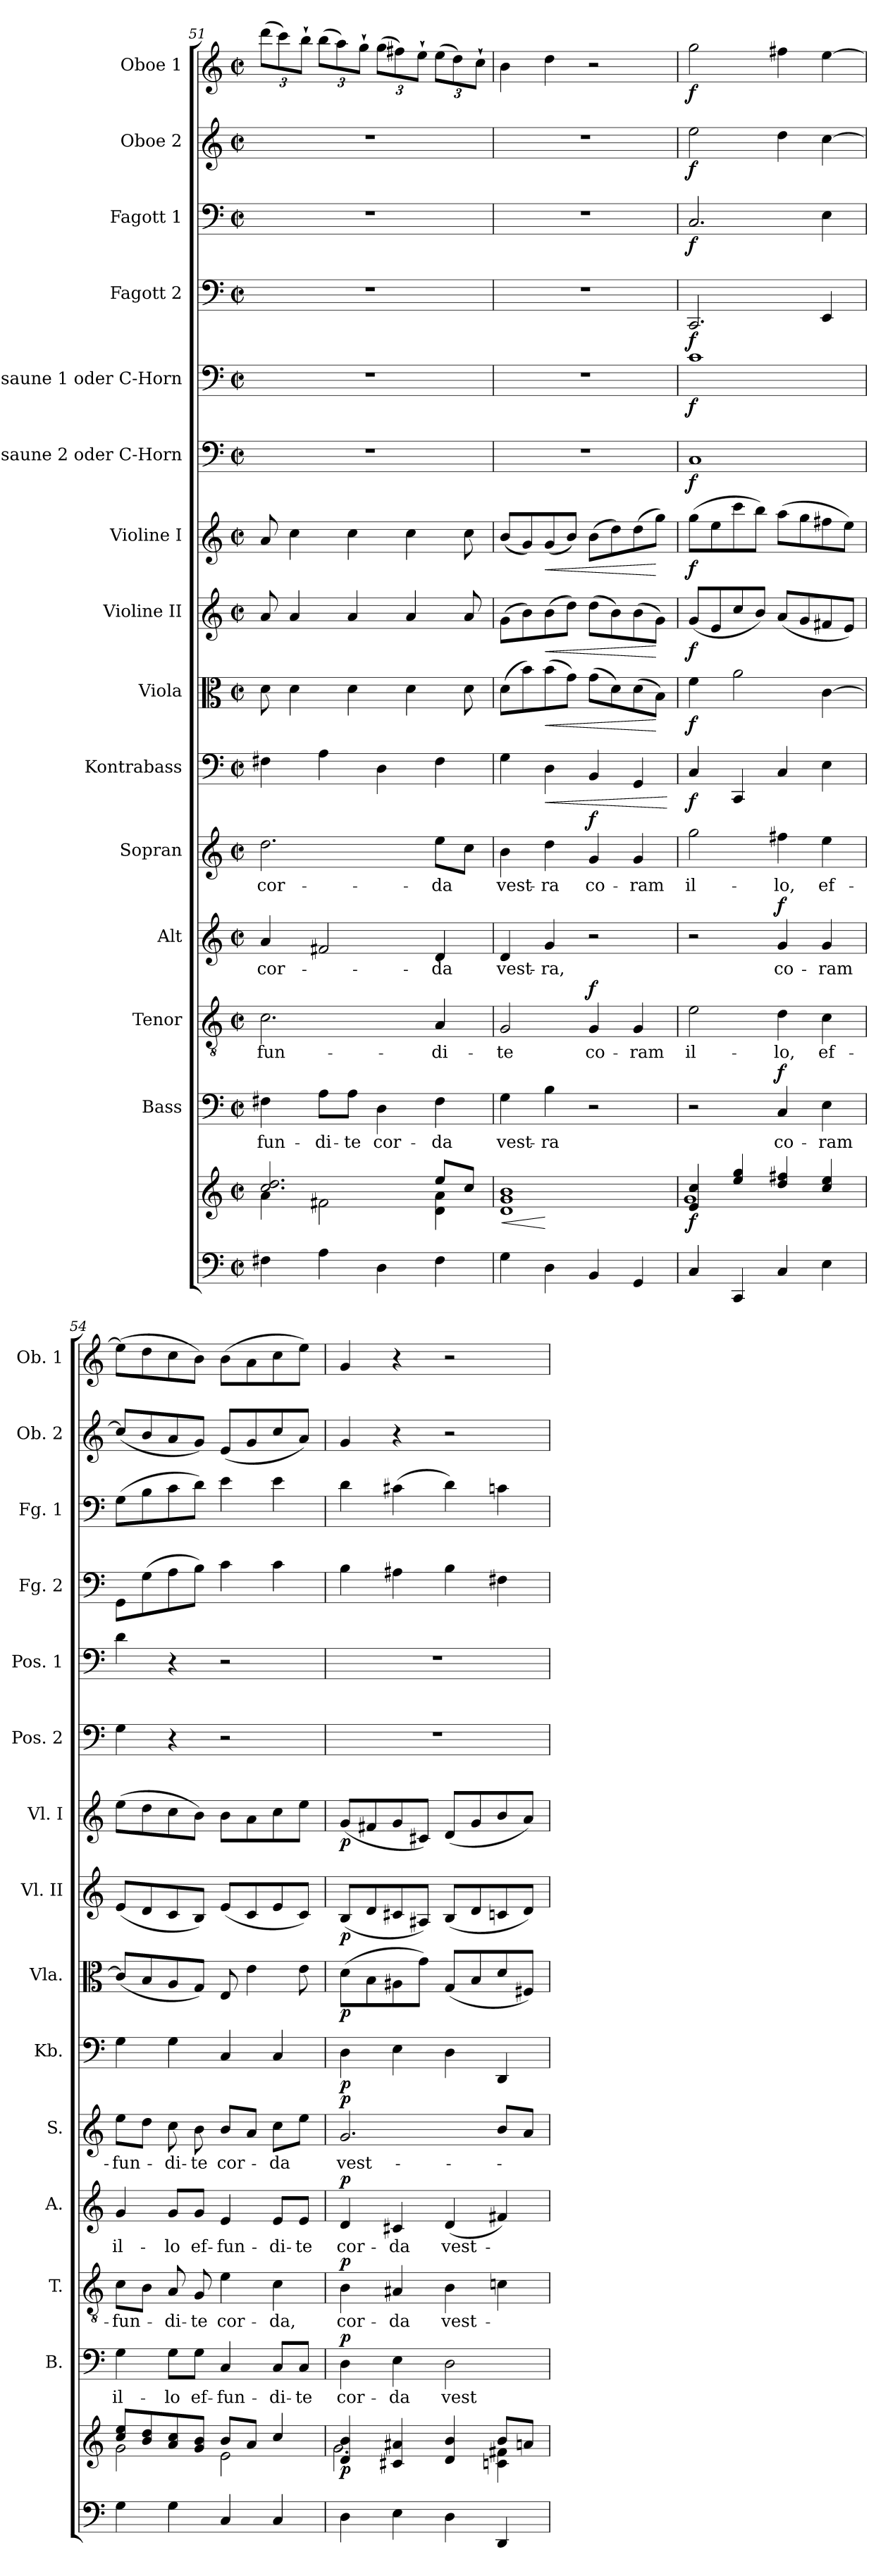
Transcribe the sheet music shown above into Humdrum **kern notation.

**kern	**kern	**dynam	**kern	**text	**dynam	**kern	**text	**dynam	**kern	**text	**dynam	**kern	**text	**dynam	**kern	**dynam	**kern	**dynam	**kern	**dynam	**kern	**dynam	**kern	**dynam	**kern	**dynam	**kern	**dynam	**kern	**dynam	**kern	**dynam	**kern	**dynam
*part15	*part15	*part15	*part14	*part14	*part14	*part13	*part13	*part13	*part12	*part12	*part12	*part11	*part11	*part11	*part10	*part10	*part9	*part9	*part8	*part8	*part7	*part7	*part6	*part6	*part5	*part5	*part4	*part4	*part3	*part3	*part2	*part2	*part1	*part1
*staff16	*staff15	*staff15/16	*staff14	*staff14	*staff14	*staff13	*staff13	*staff13	*staff12	*staff12	*staff12	*staff11	*staff11	*staff11	*staff10	*staff10	*staff9	*staff9	*staff8	*staff8	*staff7	*staff7	*staff6	*staff6	*staff5	*staff5	*staff4	*staff4	*staff3	*staff3	*staff2	*staff2	*staff1	*staff1
*	*	*	*I"Bass	*	*	*I"Tenor	*	*	*I"Alt	*	*	*I"Sopran	*	*	*I"Kontrabass	*	*I"Viola	*	*I"Violine II	*	*I"Violine I	*	*I"Posaune 2 oder C-Horn	*	*I"Posaune 1 oder C-Horn	*	*I"Fagott 2	*	*I"Fagott 1	*	*I"Oboe 2	*	*I"Oboe 1	*
*	*	*	*I'B.	*	*	*I'T.	*	*	*I'A.	*	*	*I'S.	*	*	*I'Kb.	*	*I'Vla.	*	*I'Vl. II	*	*I'Vl. I	*	*I'Pos. 2	*	*I'Pos. 1	*	*I'Fg. 2	*	*I'Fg. 1	*	*I'Ob. 2	*	*I'Ob. 1	*
*clefF4	*clefG2	*	*clefF4	*	*	*clefGv2	*	*	*clefG2	*	*	*clefG2	*	*	*clefF4	*	*clefC3	*	*clefG2	*	*clefG2	*	*clefF4	*	*clefF4	*	*clefF4	*	*clefF4	*	*clefG2	*	*clefG2	*
*	*	*	*	*	*	*	*	*	*	*	*	*	*	*	*ITrd7c12	*	*	*	*	*	*	*	*	*	*	*	*	*	*	*	*	*	*	*
*k[]	*k[]	*	*k[]	*	*	*k[]	*	*	*k[]	*	*	*k[]	*	*	*k[]	*	*k[]	*	*k[]	*	*k[]	*	*k[]	*	*k[]	*	*k[]	*	*k[]	*	*k[]	*	*k[]	*
*C:	*C:	*	*C:	*	*	*C:	*	*	*C:	*	*	*C:	*	*	*C:	*	*C:	*	*C:	*	*C:	*	*C:	*	*C:	*	*C:	*	*C:	*	*C:	*	*C:	*
*M2/2	*M2/2	*	*M2/2	*	*	*M2/2	*	*	*M2/2	*	*	*M2/2	*	*	*M2/2	*	*M2/2	*	*M2/2	*	*M2/2	*	*M2/2	*	*M2/2	*	*M2/2	*	*M2/2	*	*M2/2	*	*M2/2	*
*met(c|)	*met(c|)	*	*met(c|)	*	*	*met(c|)	*	*	*met(c|)	*	*	*met(c|)	*	*	*met(c|)	*	*met(c|)	*	*met(c|)	*	*met(c|)	*	*met(c|)	*	*met(c|)	*	*met(c|)	*	*met(c|)	*	*met(c|)	*	*met(c|)	*
=51	=51	=51	=51	=51	=51	=51	=51	=51	=51	=51	=51	=51	=51	=51	=51	=51	=51	=51	=51	=51	=51	=51	=51	=51	=51	=51	=51	=51	=51	=51	=51	=51	=51	=51
*	*^	*	*	*	*	*	*	*	*	*	*	*	*	*	*	*	*	*	*	*	*	*	*	*	*	*	*	*	*	*	*	*	*	*
!	!	!	!	!	!LO:LY:b	!	!	!LO:LY:b	!	!	!LO:LY:b	!	!	!LO:LY:b	!	!	!	!	!	!	!	!	!	!	!	!	!	!	!	!	!	!	!	!	!
*	*	*	*	*	*	*	*	*	*	*	*	*	*	*	*	*	*	*	*	*	*	*	*	*	*	*	*	*	*	*	*	*	*	*Xbrackettup	*
4F#X\	2.cc/ 2.dd/	4a\	.	4F#X\	-fun-	.	2.c\	-fun-	.	4a/	cor-	.	2.dd\	cor-	.	4FF#X\	.	8d\	.	8a/	.	8a/	.	1r	.	1r	.	1r	.	1r	.	1r	.	(>12ddd\L	.
.	.	.	.	.	.	.	.	.	.	.	.	.	.	.	.	.	.	.	.	.	.	.	.	.	.	.	.	.	.	.	.	.	.	12ccc\)	.
.	.	.	.	.	.	.	.	.	.	.	.	.	.	.	.	.	.	4d\	.	4a/	.	4cc\	.	.	.	.	.	.	.	.	.	.	.	.	.
.	.	.	.	.	.	.	.	.	.	.	.	.	.	.	.	.	.	.	.	.	.	.	.	.	.	.	.	.	.	.	.	.	.	12bb`>\J	.
!	!	!	!	!	!LO:LY:b	!	!	!	!	!	!	!	!	!	!	!	!	!	!	!	!	!	!	!	!	!	!	!	!	!	!	!	!	!	!
4A\	.	2f#X\	.	8A\L	-di-	.	.	.	.	2f#X/	.	.	.	.	.	4AA\	.	.	.	.	.	.	.	.	.	.	.	.	.	.	.	.	.	(>12bb\L	.
.	.	.	.	.	.	.	.	.	.	.	.	.	.	.	.	.	.	.	.	.	.	.	.	.	.	.	.	.	.	.	.	.	.	12aa\)	.
!	!	!	!	!	!LO:LY:b	!	!	!	!	!	!	!	!	!	!	!	!	!	!	!	!	!	!	!	!	!	!	!	!	!	!	!	!	!	!
.	.	.	.	8A\J	-te	.	.	.	.	.	.	.	.	.	.	.	.	4d\	.	4a/	.	4cc\	.	.	.	.	.	.	.	.	.	.	.	.	.
.	.	.	.	.	.	.	.	.	.	.	.	.	.	.	.	.	.	.	.	.	.	.	.	.	.	.	.	.	.	.	.	.	.	12gg`>\J	.
!	!	!	!	!	!LO:LY:b	!	!	!	!	!	!	!	!	!	!	!	!	!	!	!	!	!	!	!	!	!	!	!	!	!	!	!	!	!	!
4D\	.	.	.	4D\	cor-	.	.	.	.	.	.	.	.	.	.	4DD\	.	.	.	.	.	.	.	.	.	.	.	.	.	.	.	.	.	(>12gg\L	.
.	.	.	.	.	.	.	.	.	.	.	.	.	.	.	.	.	.	.	.	.	.	.	.	.	.	.	.	.	.	.	.	.	.	12ff#X\)	.
.	.	.	.	.	.	.	.	.	.	.	.	.	.	.	.	.	.	4d\	.	4a/	.	4cc\	.	.	.	.	.	.	.	.	.	.	.	.	.
.	.	.	.	.	.	.	.	.	.	.	.	.	.	.	.	.	.	.	.	.	.	.	.	.	.	.	.	.	.	.	.	.	.	12ee`>\J	.
!	!	!	!	!	!LO:LY:b	!	!	!LO:LY:b	!	!	!LO:LY:b	!	!	!LO:LY:b	!	!	!	!	!	!	!	!	!	!	!	!	!	!	!	!	!	!	!	!	!
4F#\	8ee/L	4d\ 4a\	.	4F#\	-da	.	4A/	-di-	.	4d/	-da	.	8ee\L	-da	.	4FF#\	.	.	.	.	.	.	.	.	.	.	.	.	.	.	.	.	.	(>12ee\L	.
.	.	.	.	.	.	.	.	.	.	.	.	.	.	.	.	.	.	.	.	.	.	.	.	.	.	.	.	.	.	.	.	.	.	12dd\)	.
.	8cc/J	.	.	.	.	.	.	.	.	.	.	.	8cc\J	.	.	.	.	8d\	.	8a/	.	8cc\	.	.	.	.	.	.	.	.	.	.	.	.	.
.	.	.	.	.	.	.	.	.	.	.	.	.	.	.	.	.	.	.	.	.	.	.	.	.	.	.	.	.	.	.	.	.	.	12cc`>\J	.
*	*v	*v	*	*	*	*	*	*	*	*	*	*	*	*	*	*	*	*	*	*	*	*	*	*	*	*	*	*	*	*	*	*	*	*	*
=52	=52	=52	=52	=52	=52	=52	=52	=52	=52	=52	=52	=52	=52	=52	=52	=52	=52	=52	=52	=52	=52	=52	=52	=52	=52	=52	=52	=52	=52	=52	=52	=52	=52	=52
!	!	!LO:HP:b	!	!LO:LY:b	!	!	!LO:LY:b	!	!	!LO:LY:b	!	!	!LO:LY:b	!	!	!	!	!	!	!	!	!	!	!	!	!	!	!	!	!	!	!	!	!
4G\	1d 1g 1b	<	4G\	vest-	.	2G/	-te	.	4d/	vest-	.	4b\	vest-	.	4GG\	.	(>8d\L	.	(>8g\L	.	(<8b/L	.	1r	.	1r	.	1r	.	1r	.	1r	.	4b\	.
.	.	.	.	.	.	.	.	.	.	.	.	.	.	.	.	.	8b\)	.	8b\)	.	8g/)	.	.	.	.	.	.	.	.	.	.	.	.	.
!	!	!	!	!LO:LY:b	!	!	!	!	!	!LO:LY:b	!	!	!LO:LY:b	!	!	!LO:HP:b	!	!LO:HP:b	!	!LO:HP:b	!	!LO:HP:b	!	!	!	!	!	!	!	!	!	!	!	!
4D\	.	[	4B\	-ra	.	.	.	.	4g/	-ra,	.	4dd\	-ra	.	4DD\	<	(>8b\	<	(>8b\	<	(<8g/	<	.	.	.	.	.	.	.	.	.	.	4dd\	.
.	.	.	.	.	.	.	.	.	.	.	.	.	.	.	.	.	8g\J)	.	8dd\J)	.	8b/J)	.	.	.	.	.	.	.	.	.	.	.	.	.
!	!	!	!	!	!	!	!LO:LY:b	!LO:DY:a	!	!	!	!	!LO:LY:b	!LO:DY:a	!	!	!	!	!	!	!	!	!	!	!	!	!	!	!	!	!	!	!	!
4BB/	.	.	2r	.	.	4G/	co-	f	2r	.	.	4g/	co-	f	4BBB/	.	(>8g\L	.	(>8dd\L	.	(>8b\L	.	.	.	.	.	.	.	.	.	.	.	2r	.
.	.	.	.	.	.	.	.	.	.	.	.	.	.	.	.	.	8d\)	.	8b\)	.	8dd\)	.	.	.	.	.	.	.	.	.	.	.	.	.
!	!	!	!	!	!	!	!LO:LY:b	!	!	!	!	!	!LO:LY:b	!	!	!	!	!	!	!	!	!	!	!	!	!	!	!	!	!	!	!	!	!
4GG/	.	.	.	.	.	4G/	-ram	.	.	.	.	4g/	-ram	.	4GGG/	.	(>8d\	.	(>8b\	.	(>8dd\	.	.	.	.	.	.	.	.	.	.	.	.	.
.	.	.	.	.	.	.	.	.	.	.	.	.	.	.	.	.	8B\J)	[	8g\J)	[	8gg\J)	[	.	.	.	.	.	.	.	.	.	.	.	.
.	.	.	.	.	.	.	.	.	.	.	.	.	.	.	.	[	.	.	.	.	.	.	.	.	.	.	.	.	.	.	.	.	.	.
=53	=53	=53	=53	=53	=53	=53	=53	=53	=53	=53	=53	=53	=53	=53	=53	=53	=53	=53	=53	=53	=53	=53	=53	=53	=53	=53	=53	=53	=53	=53	=53	=53	=53	=53
*	*^	*	*	*	*	*	*	*	*	*	*	*	*	*	*	*	*	*	*	*	*	*	*	*	*	*	*	*	*	*	*	*	*	*
!	!	!	!LO:DY:b	!	!	!	!	!LO:LY:b	!	!	!	!	!	!LO:LY:b	!	!	!LO:DY:b	!	!LO:DY:b	!	!LO:DY:b	!	!LO:DY:b	!	!LO:DY:b	!	!LO:DY:b	!	!LO:DY:b	!	!LO:DY:b	!	!LO:DY:b	!	!LO:DY:b
4C/	4e/ 4cc/	1g	f	2r	.	.	2e\	il-	.	2r	.	.	2gg\	il-	.	4CC/	f	4f\	f	(<8g/L	f	(>8gg\L	f	1C	f	1c	f	2.CC/	f	2.C/	f	2ee\	f	2gg\	f
.	.	.	.	.	.	.	.	.	.	.	.	.	.	.	.	.	.	.	.	8e/	.	8ee\	.	.	.	.	.	.	.	.	.	.	.	.	.
4CC/	4ee/ 4gg/	.	.	.	.	.	.	.	.	.	.	.	.	.	.	4CCC/	.	2a\	.	8cc/	.	8ccc\	.	.	.	.	.	.	.	.	.	.	.	.	.
.	.	.	.	.	.	.	.	.	.	.	.	.	.	.	.	.	.	.	.	8b/J)	.	8bb\J)	.	.	.	.	.	.	.	.	.	.	.	.	.
!	!	!	!	!	!LO:LY:b	!LO:DY:a	!	!LO:LY:b	!	!	!LO:LY:b	!LO:DY:a	!	!LO:LY:b	!	!	!	!	!	!	!	!	!	!	!	!	!	!	!	!	!	!	!	!	!
4C/	4dd/ 4ff#X/	.	.	4C/	co-	f	4d\	-lo,	.	4g/	co-	f	4ff#X\	-lo,	.	4CC/	.	.	.	(<8a/L	.	(>8aa\L	.	.	.	.	.	.	.	.	.	4dd\	.	4ff#X\	.
.	.	.	.	.	.	.	.	.	.	.	.	.	.	.	.	.	.	.	.	8g/	.	8gg\	.	.	.	.	.	.	.	.	.	.	.	.	.
!	!	!	!	!	!LO:LY:b	!	!	!LO:LY:b	!	!	!LO:LY:b	!	!	!LO:LY:b	!	!	!	!	!	!	!	!	!	!	!	!	!	!	!	!	!	!	!	!	!
4E\	4cc/ 4ee/	.	.	4E\	-ram	.	4c\	ef-	.	4g/	-ram	.	4ee\	ef-	.	4EE\	.	[4c\	.	8f#X/	.	8ff#X\	.	.	.	.	.	4EE/	.	4E\	.	[4cc\	.	[4ee\	.
.	.	.	.	.	.	.	.	.	.	.	.	.	.	.	.	.	.	.	.	8e/J)	.	8ee\J)	.	.	.	.	.	.	.	.	.	.	.	.	.
=54	=54	=54	=54	=54	=54	=54	=54	=54	=54	=54	=54	=54	=54	=54	=54	=54	=54	=54	=54	=54	=54	=54	=54	=54	=54	=54	=54	=54	=54	=54	=54	=54	=54	=54	=54
!	!	!	!	!	!LO:LY:b	!	!	!LO:LY:b	!	!	!LO:LY:b	!	!	!LO:LY:b	!	!	!	!	!	!	!	!	!	!	!	!	!	!	!	!	!	!	!	!	!
4G\	8cc/ 8ee/L	2g\	.	4G\	il-	.	8c\L	-fun-	.	4g/	il-	.	8ee\L	-fun-	.	4GG\	.	(<8c/L]	.	(<8e/L	.	(>8ee\L	.	4G\	.	4d\	.	8GG\L	.	(>8G\L	.	(<8cc/L]	.	(>8ee\L]	.
.	8b/ 8dd/	.	.	.	.	.	8B\J	.	.	.	.	.	8dd\J	.	.	.	.	8B/	.	8d/	.	8dd\	.	.	.	.	.	(>8G\	.	8B\	.	8b/	.	8dd\	.
!	!	!	!	!	!LO:LY:b	!	!	!LO:LY:b	!	!	!LO:LY:b	!	!	!LO:LY:b	!	!	!	!	!	!	!	!	!	!	!	!	!	!	!	!	!	!	!	!	!
4G\	8a/ 8cc/	.	.	8G\L	-lo	.	8A/	-di-	.	8g/L	-lo	.	8cc\	-di-	.	4GG\	.	8A/	.	8c/	.	8cc\	.	4r	.	4r	.	8A\	.	8c\	.	8a/	.	8cc\	.
!	!	!	!	!	!LO:LY:b	!	!	!LO:LY:b	!	!	!LO:LY:b	!	!	!LO:LY:b	!	!	!	!	!	!	!	!	!	!	!	!	!	!	!	!	!	!	!	!	!
.	8g/ 8b/J	.	.	8G\J	ef-	.	8G/	-te	.	8g/J	ef-	.	8b\	-te	.	.	.	8G/J)	.	8B/J)	.	8b\J)	.	.	.	.	.	8B\J)	.	8d\J)	.	8g/J)	.	8b\J)	.
!	!	!	!	!	!LO:LY:b	!	!	!LO:LY:b	!	!	!LO:LY:b	!	!	!LO:LY:b	!	!	!	!	!	!	!	!	!	!	!	!	!	!	!	!	!	!	!	!	!
4C/	8b/L	2e\	.	4C/	-fun-	.	4e\	cor-	.	4e/	-fun-	.	8b/L	cor-	.	4CC/	.	8E/	.	(<8e/L	.	8b\L	.	2r	.	2r	.	4c\	.	4e\	.	(<8e/L	.	(>8b\L	.
.	8a/J	.	.	.	.	.	.	.	.	.	.	.	8a/J	.	.	.	.	4e\	.	8c/	.	8a\	.	.	.	.	.	.	.	.	.	8g/	.	8a\	.
!	!	!	!	!	!LO:LY:b	!	!	!LO:LY:b	!	!	!LO:LY:b	!	!	!LO:LY:b	!	!	!	!	!	!	!	!	!	!	!	!	!	!	!	!	!	!	!	!	!
4C/	4cc/	.	.	8C/L	-di-	.	4c\	-da,	.	8e/L	-di-	.	8cc\L	-da	.	4CC/	.	.	.	8e/	.	8cc\	.	.	.	.	.	4c\	.	4e\	.	8cc/	.	8cc\	.
!	!	!	!	!	!LO:LY:b	!	!	!	!	!	!LO:LY:b	!	!	!	!	!	!	!	!	!	!	!	!	!	!	!	!	!	!	!	!	!	!	!	!
.	.	.	.	8C/J	-te	.	.	.	.	8e/J	-te	.	8ee\J	.	.	.	.	8e\	.	8c/J)	.	8ee\J	.	.	.	.	.	.	.	.	.	8a/J)	.	8ee\J)	.
!!LO:PB:g=z
=55	=55	=55	=55	=55	=55	=55	=55	=55	=55	=55	=55	=55	=55	=55	=55	=55	=55	=55	=55	=55	=55	=55	=55	=55	=55	=55	=55	=55	=55	=55	=55	=55	=55	=55	=55
!	!	!	!LO:DY:b	!	!LO:LY:b	!LO:DY:a	!	!LO:LY:b	!LO:DY:a	!	!LO:LY:b	!LO:DY:a	!	!LO:LY:b	!LO:DY:a	!	!LO:DY:b	!	!LO:DY:b	!	!LO:DY:b	!	!LO:DY:b	!	!	!	!	!	!	!	!	!	!	!	!
4D\	4d/ 4b/	2.g\	p	4D\	cor-	p	4B\	cor-	p	4d/	cor-	p	2.g/	vest-	p	4DD\	p	(>8d\L	p	(<8B/L	p	(<8g/L	p	1r	.	1r	.	4B\	.	4d\	.	4g/	.	4g/	.
.	.	.	.	.	.	.	.	.	.	.	.	.	.	.	.	.	.	8B\	.	8d/	.	8f#X/	.	.	.	.	.	.	.	.	.	.	.	.	.
!	!	!	!	!	!LO:LY:b	!	!	!LO:LY:b	!	!	!LO:LY:b	!	!	!	!	!	!	!	!	!	!	!	!	!	!	!	!	!	!	!	!	!	!	!	!
4E\	4c#X/ 4a#X/	.	.	4E\	-da	.	4A#X/	-da	.	4c#X/	-da	.	.	.	.	4EE\	.	8A#X\	.	8c#X/	.	8g/	.	.	.	.	.	4A#X\	.	(>4c#X\	.	4r	.	4r	.
.	.	.	.	.	.	.	.	.	.	.	.	.	.	.	.	.	.	8g\J)	.	8A#X/J)	.	8c#X/J)	.	.	.	.	.	.	.	.	.	.	.	.	.
!	!	!	!	!	!LO:LY:b	!	!	!LO:LY:b	!	!	!LO:LY:b	!	!	!	!	!	!	!	!	!	!	!	!	!	!	!	!	!	!	!	!	!	!	!	!
4D\	4d/ 4b/	.	.	2D\	vest-	.	4B\	vest-	.	(<4d/	vest-	.	.	.	.	4DD\	.	(<8G/L	.	(<8B/L	.	(<8d/L	.	.	.	.	.	4B\	.	4d\)	.	2r	.	2r	.
.	.	.	.	.	.	.	.	.	.	.	.	.	.	.	.	.	.	8B/	.	8d/	.	8g/	.	.	.	.	.	.	.	.	.	.	.	.	.
4DD/	8b/L	4c\ 4f#X\	.	.	.	.	4cn\	.	.	4f#X/)	.	.	8b/L	.	.	4DDD/	.	8d/	.	8cn/	.	8b/	.	.	.	.	.	4F#X\	.	4cn\	.	.	.	.	.
.	8an/J	.	.	.	.	.	.	.	.	.	.	.	8a/J	.	.	.	.	8F#X/J)	.	8d/J)	.	8a/J)	.	.	.	.	.	.	.	.	.	.	.	.	.
*	*v	*v	*	*	*	*	*	*	*	*	*	*	*	*	*	*	*	*	*	*	*	*	*	*	*	*	*	*	*	*	*	*	*	*	*
=	=	=	=	=	=	=	=	=	=	=	=	=	=	=	=	=	=	=	=	=	=	=	=	=	=	=	=	=	=	=	=	=	=	=
*-	*-	*-	*-	*-	*-	*-	*-	*-	*-	*-	*-	*-	*-	*-	*-	*-	*-	*-	*-	*-	*-	*-	*-	*-	*-	*-	*-	*-	*-	*-	*-	*-	*-	*-
